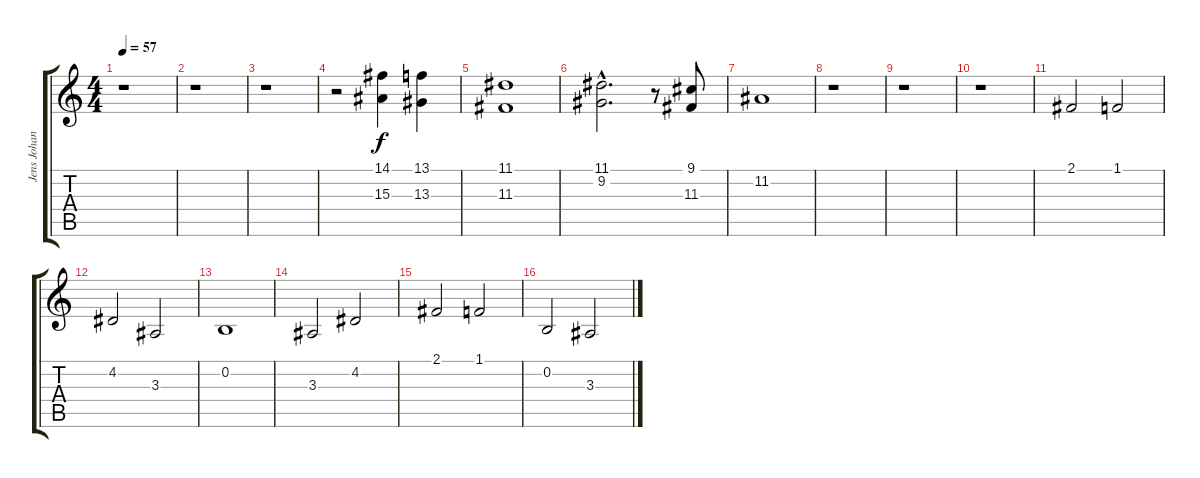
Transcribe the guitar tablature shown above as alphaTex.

\track ("Jens Johansson" "Jens Johan") {instrument stringensemble1}
\staff {score tabs}
\tuning (E4 B3 G3 D3 A2 E2) {hide}
\ts (4 4)
\tempo 57
\clef g2
\ks c
r.1{dy f instrument stringensemble1} |
r.1 |
r.1 |
r.2 (14.1 15.3).4 (13.1 13.3).4 |
(11.1 11.3).1 |
(11.1{hac} 9.2{hac}).2{d} r.8 (9.1 11.3).8 |
11.2.1 |
r.1 |
r.1 |
r.1 |
2.1.2 1.1.2 |
4.2.2 3.3.2 |
0.2.1 |
3.3.2 4.2.2 |
2.1.2 1.1.2 |
0.2.2 3.3.2
